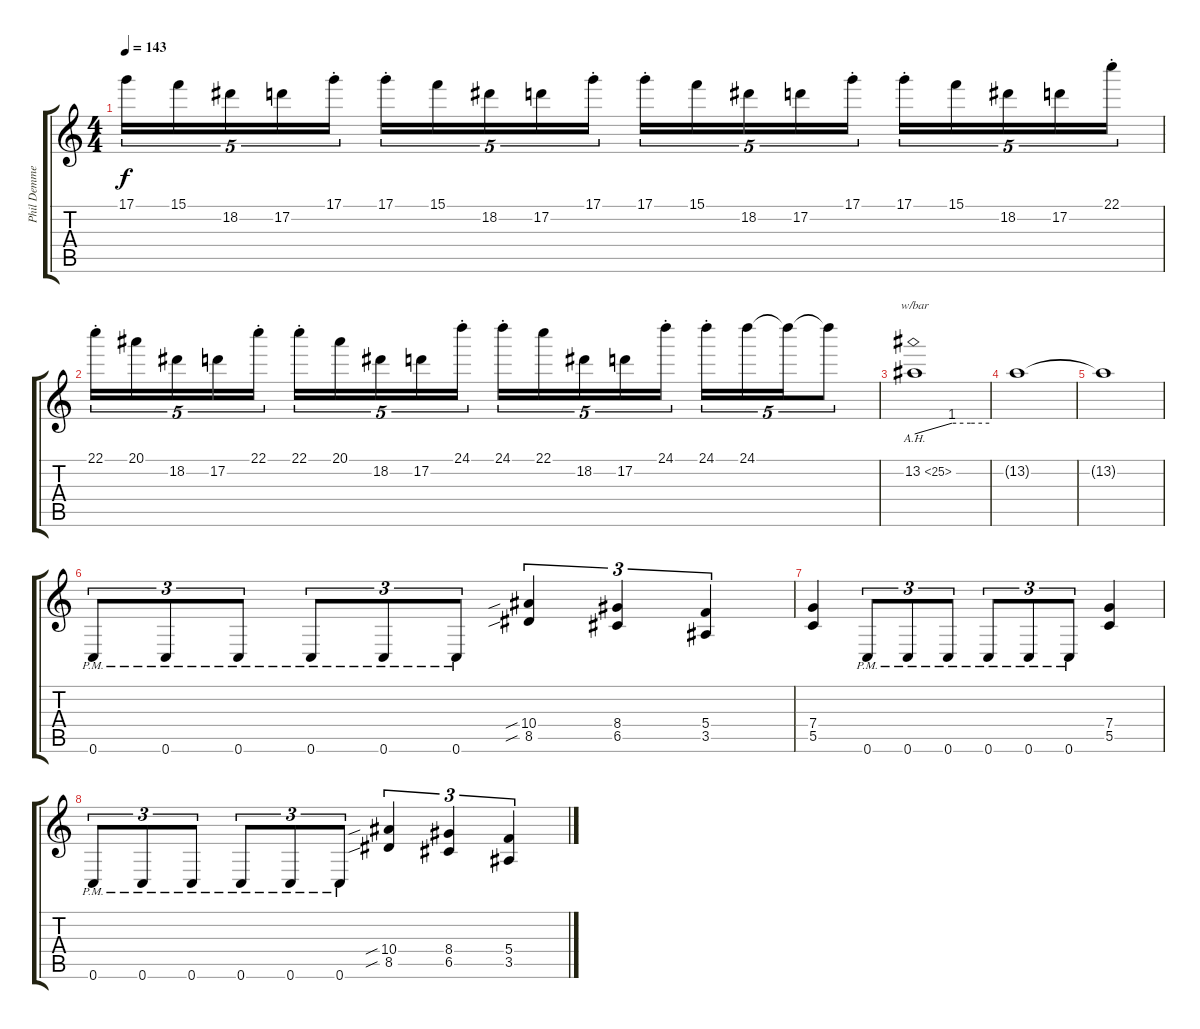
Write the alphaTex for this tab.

\track ("Phil Demmel" "Phil Demme") {instrument distortionguitar}
\staff {score tabs}
\tuning (D4 A3 F3 C3 G2 C2) {hide}
\ts (4 4)
\tempo 143
\clef g2
\ks c
17.1.16{tu (5 4) dy f} 15.1.16{tu (5 4)} 18.2.16{tu (5 4)} 17.2.16{tu (5 4)} 17.1{st}.16{tu (5 4)} 17.1{st}.16{tu (5 4)} 15.1.16{tu (5 4)} 18.2.16{tu (5 4)} 17.2.16{tu (5 4)} 17.1{st}.16{tu (5 4)} 17.1{st}.16{tu (5 4)} 15.1.16{tu (5 4)} 18.2.16{tu (5 4)} 17.2.16{tu (5 4)} 17.1{st}.16{tu (5 4)} 17.1{st}.16{tu (5 4)} 15.1.16{tu (5 4)} 18.2.16{tu (5 4)} 17.2.16{tu (5 4)} 22.1{st}.16{tu (5 4)} |
22.1{st}.16{tu (5 4)} 20.1.16{tu (5 4)} 18.2.16{tu (5 4)} 17.2.16{tu (5 4)} 22.1{st}.16{tu (5 4)} 22.1{st}.16{tu (5 4)} 20.1.16{tu (5 4)} 18.2.16{tu (5 4)} 17.2.16{tu (5 4)} 24.1{st}.16{tu (5 4)} 24.1{st}.16{tu (5 4)} 22.1.16{tu (5 4)} 18.2.16{tu (5 4)} 17.2.16{tu (5 4)} 24.1{st}.16{tu (5 4)} 24.1{st}.16{tu (5 4)} 24.1.16{tu (5 4)} 24.1{t}.16{tu (5 4)} 24.1{t}.8{tu (5 4)} |
13.2{ah 12}.1{tbe (custom default 0 0 30 4 45 4 60 4)} |
13.2{t}.1 |
13.2{t}.1 |
0.6{pm}.8{tu (3 2)} 0.6{pm}.8{tu (3 2)} 0.6{pm}.8{tu (3 2)} 0.6{pm}.8{tu (3 2)} 0.6{pm}.8{tu (3 2)} 0.6{pm}.8{tu (3 2)} (10.4{sib} 8.5{sib}).4{tu (3 2)} (8.4 6.5).4{tu (3 2)} (5.4 3.5).4{tu (3 2)} |
(7.4 5.5).4 0.6{pm}.8{tu (3 2)} 0.6{pm}.8{tu (3 2)} 0.6{pm}.8{tu (3 2)} 0.6{pm}.8{tu (3 2)} 0.6{pm}.8{tu (3 2)} 0.6{pm}.8{tu (3 2)} (7.4 5.5).4 |
0.6{pm}.8{tu (3 2)} 0.6{pm}.8{tu (3 2)} 0.6{pm}.8{tu (3 2)} 0.6{pm}.8{tu (3 2)} 0.6{pm}.8{tu (3 2)} 0.6{pm}.8{tu (3 2)} (10.4{sib} 8.5{sib}).4{tu (3 2)} (8.4 6.5).4{tu (3 2)} (5.4 3.5).4{tu (3 2)}
